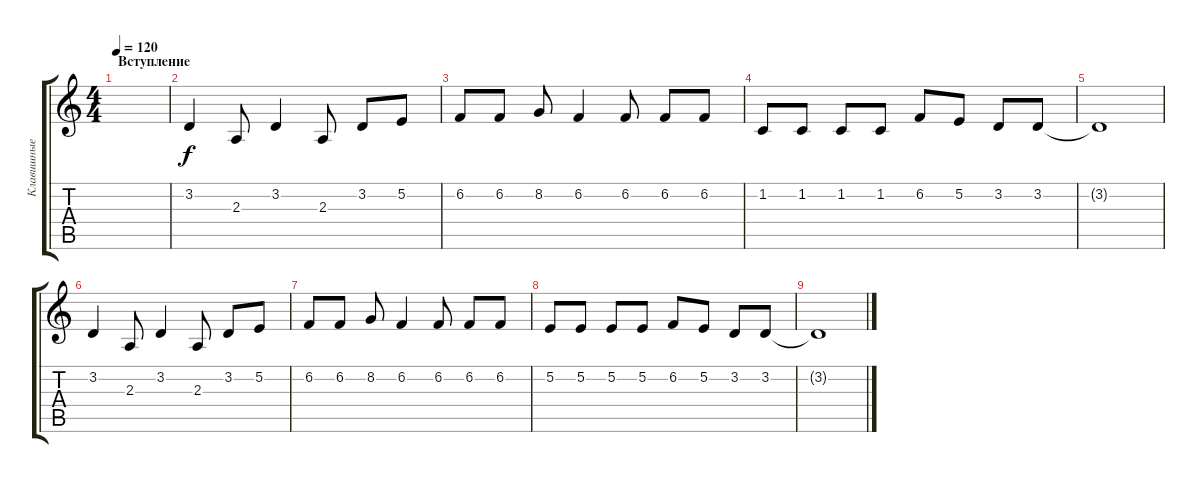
\track ("Клавишные" "Клавишные") {instrument lead2sawtooth}
\staff {score tabs}
\tuning (E4 B3 G3 D3 A2 E2) {hide}
\ts (4 4)
\section ("" "Вступление")
\tempo 120
\clef g2
\ks c
|
3.2.4 2.3.8 3.2.4 2.3.8 3.2.8 5.2.8 |
6.2.8 6.2.8 8.2.8 6.2.4 6.2.8 6.2.8 6.2.8 |
1.2.8 1.2.8 1.2.8 1.2.8 6.2.8 5.2.8 3.2.8 3.2.8 |
3.2{t}.1 |
3.2.4 2.3.8 3.2.4 2.3.8 3.2.8 5.2.8 |
6.2.8 6.2.8 8.2.8 6.2.4 6.2.8 6.2.8 6.2.8 |
5.2.8 5.2.8 5.2.8 5.2.8 6.2.8 5.2.8 3.2.8 3.2.8 |
3.2{t}.1
